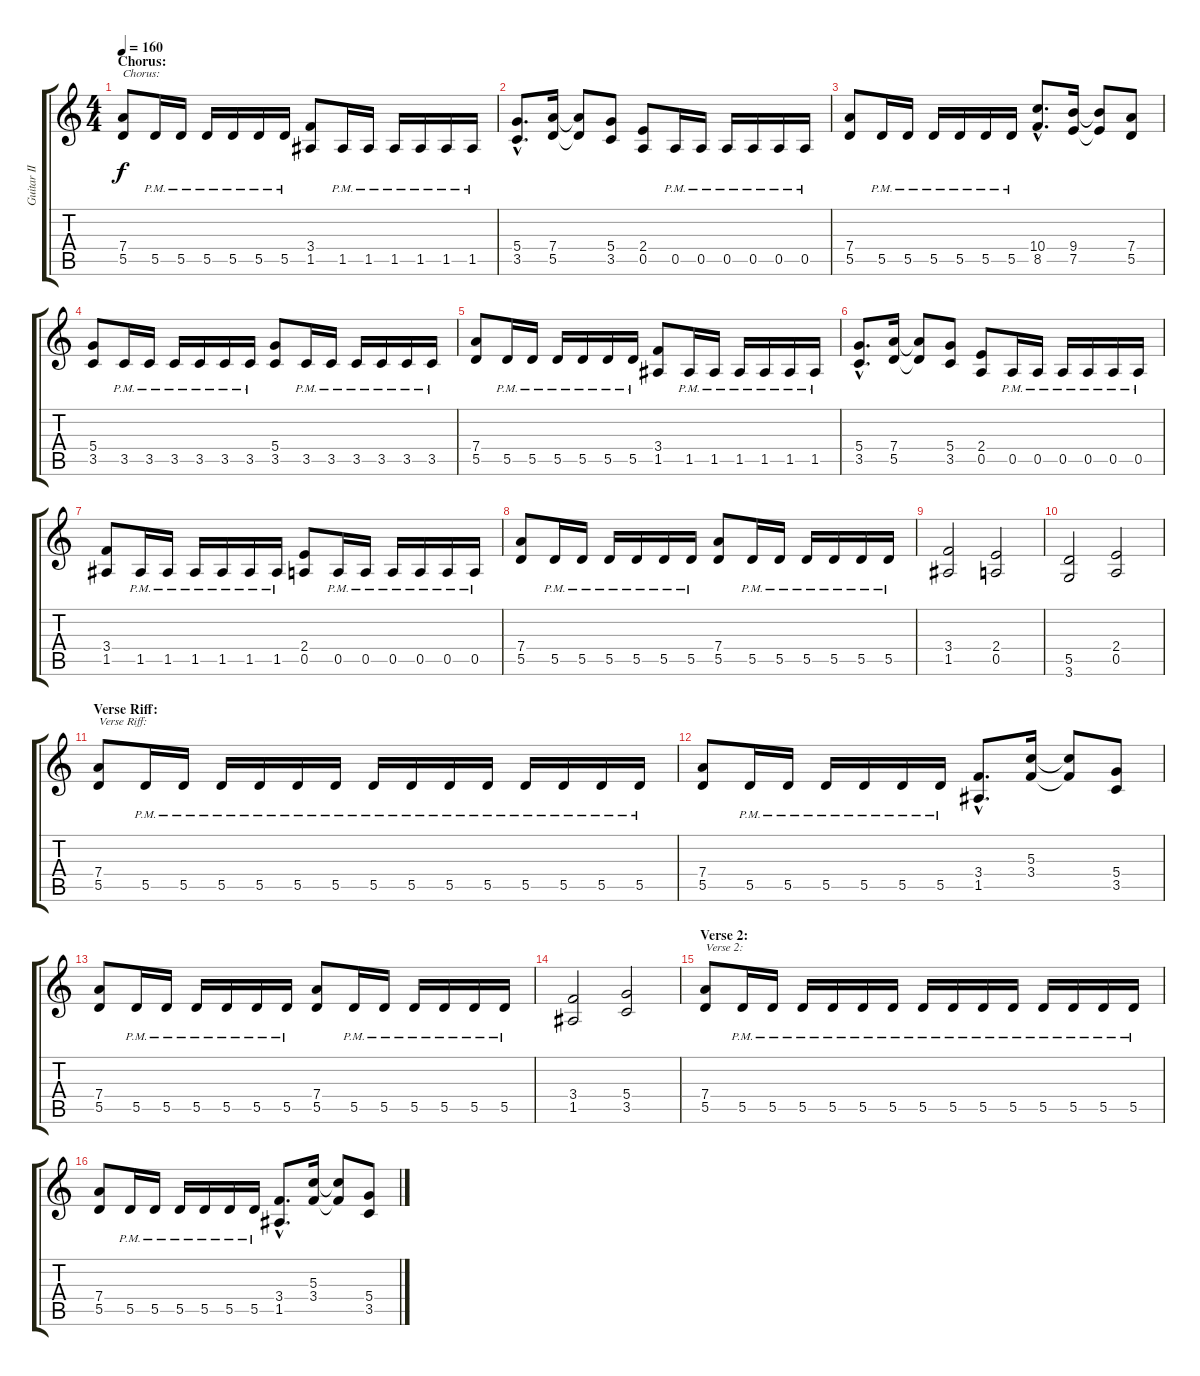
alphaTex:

\track ("Guitar II" "Guitar II") {instrument distortionguitar}
\staff {score tabs}
\tuning (E4 B3 G3 D3 A2 E2) {hide}
\ts (4 4)
\section ("" "Chorus:")
\tempo 160
\clef g2
\ks c
(7.4 5.5).8{txt "Chorus:" dy f} 5.5{pm}.16 5.5{pm}.16 5.5{pm}.16 5.5{pm}.16 5.5{pm}.16 5.5{pm}.16 (3.4 1.5).8 1.5{pm}.16 1.5{pm}.16 1.5{pm}.16 1.5{pm}.16 1.5{pm}.16 1.5{pm}.16 |
(5.4{hac} 3.5{hac}).8{d} (7.4 5.5).16 (7.4{t} 5.5{t}).8 (5.4 3.5).8 (2.4 0.5).8 0.5{pm}.16 0.5{pm}.16 0.5{pm}.16 0.5{pm}.16 0.5{pm}.16 0.5{pm}.16 |
(7.4 5.5).8 5.5{pm}.16 5.5{pm}.16 5.5{pm}.16 5.5{pm}.16 5.5{pm}.16 5.5{pm}.16 (10.4{hac} 8.5{hac}).8{d} (9.4 7.5).16 (9.4{t} 7.5{t}).8 (7.4 5.5).8 |
(5.4 3.5).8 3.5{pm}.16 3.5{pm}.16 3.5{pm}.16 3.5{pm}.16 3.5{pm}.16 3.5{pm}.16 (5.4 3.5).8 3.5{pm}.16 3.5{pm}.16 3.5{pm}.16 3.5{pm}.16 3.5{pm}.16 3.5{pm}.16 |
(7.4 5.5).8 5.5{pm}.16 5.5{pm}.16 5.5{pm}.16 5.5{pm}.16 5.5{pm}.16 5.5{pm}.16 (3.4 1.5).8 1.5{pm}.16 1.5{pm}.16 1.5{pm}.16 1.5{pm}.16 1.5{pm}.16 1.5{pm}.16 |
(5.4{hac} 3.5{hac}).8{d} (7.4 5.5).16 (7.4{t} 5.5{t}).8 (5.4 3.5).8 (2.4 0.5).8 0.5{pm}.16 0.5{pm}.16 0.5{pm}.16 0.5{pm}.16 0.5{pm}.16 0.5{pm}.16 |
(3.4 1.5).8 1.5{pm}.16 1.5{pm}.16 1.5{pm}.16 1.5{pm}.16 1.5{pm}.16 1.5{pm}.16 (2.4 0.5).8 0.5{pm}.16 0.5{pm}.16 0.5{pm}.16 0.5{pm}.16 0.5{pm}.16 0.5{pm}.16 |
(7.4 5.5).8 5.5{pm}.16 5.5{pm}.16 5.5{pm}.16 5.5{pm}.16 5.5{pm}.16 5.5{pm}.16 (7.4 5.5).8 5.5{pm}.16 5.5{pm}.16 5.5{pm}.16 5.5{pm}.16 5.5{pm}.16 5.5{pm}.16 |
(3.4 1.5).2 (2.4 0.5).2 |
(5.5 3.6).2 (2.4 0.5).2 |
\section ("" "Verse Riff:")
(7.4 5.5).8{txt "Verse Riff:"} 5.5{pm}.16 5.5{pm}.16 5.5{pm}.16 5.5{pm}.16 5.5{pm}.16 5.5{pm}.16 5.5{pm}.16 5.5{pm}.16 5.5{pm}.16 5.5{pm}.16 5.5{pm}.16 5.5{pm}.16 5.5{pm}.16 5.5{pm}.16 |
(7.4 5.5).8 5.5{pm}.16 5.5{pm}.16 5.5{pm}.16 5.5{pm}.16 5.5{pm}.16 5.5{pm}.16 (3.4{hac} 1.5{hac}).8{d} (5.3 3.4).16 (5.3{t} 3.4{t}).8 (5.4 3.5).8 |
(7.4 5.5).8 5.5{pm}.16 5.5{pm}.16 5.5{pm}.16 5.5{pm}.16 5.5{pm}.16 5.5{pm}.16 (7.4 5.5).8 5.5{pm}.16 5.5{pm}.16 5.5{pm}.16 5.5{pm}.16 5.5{pm}.16 5.5{pm}.16 |
(3.4 1.5).2 (5.4 3.5).2 |
\section ("" "Verse 2:")
(7.4 5.5).8{txt "Verse 2:"} 5.5{pm}.16 5.5{pm}.16 5.5{pm}.16 5.5{pm}.16 5.5{pm}.16 5.5{pm}.16 5.5{pm}.16 5.5{pm}.16 5.5{pm}.16 5.5{pm}.16 5.5{pm}.16 5.5{pm}.16 5.5{pm}.16 5.5{pm}.16 |
(7.4 5.5).8 5.5{pm}.16 5.5{pm}.16 5.5{pm}.16 5.5{pm}.16 5.5{pm}.16 5.5{pm}.16 (3.4{hac} 1.5{hac}).8{d} (5.3 3.4).16 (5.3{t} 3.4{t}).8 (5.4 3.5).8
